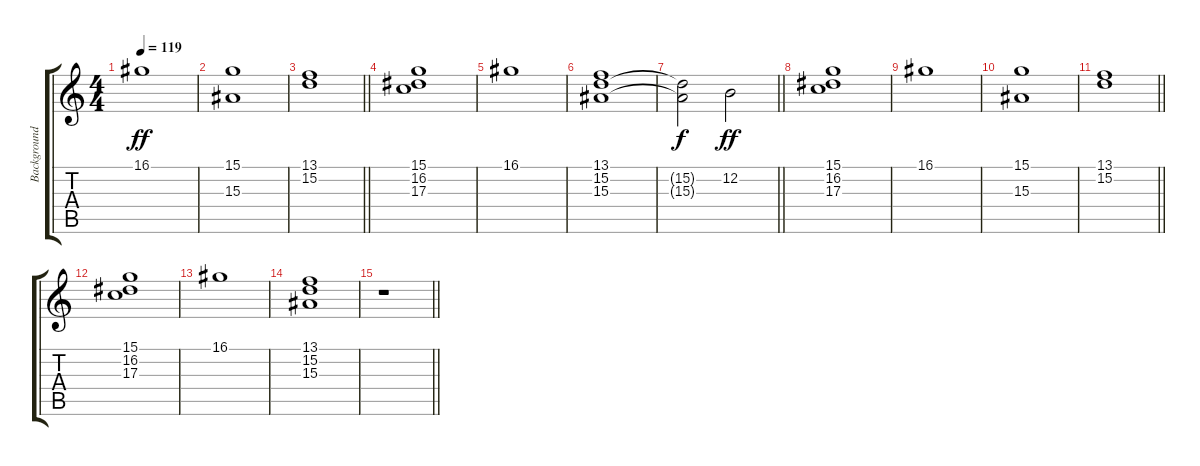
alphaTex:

\track ("Background 3" "Background") {instrument synthvoice}
\staff {score tabs}
\tuning (E4 B3 G3 D3 A2 E2) {hide}
\ts (4 4)
\tempo 119
\clef g2
\ks c
16.1.1{dy ff} |
(15.1 15.3).1 |
\barLineRight lightlight
(13.1 15.2).1 |
(15.1 16.2 17.3).1 |
16.1.1 |
(13.1 15.2 15.3).1 |
\barLineRight lightlight
(15.2{t} 15.3{t}).2{dy f} 12.2.2{dy ff} |
(15.1 16.2 17.3).1 |
16.1.1 |
(15.1 15.3).1 |
\barLineRight lightlight
(13.1 15.2).1 |
(15.1 16.2 17.3).1 |
16.1.1 |
(13.1 15.2 15.3).1 |
\barLineRight lightlight
r.1
